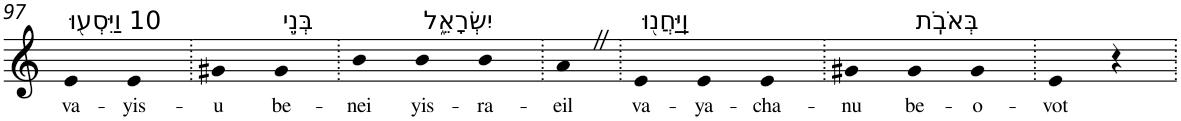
**kern	**text
*part1	*part1
*staff1	*staff1
*I"Piano	*
*I'Pno	*
!!LO:PB:g=z
*clefG2	*
*k[]	*
=97	=97
!LO:TX:a:t=10 וַיִּסְע֖וּ	!
!	!LO:LY:b
4e	va-
!	!LO:LY:b
4e	-yis-
=98.	=98.
!	!LO:LY:b
4g#X	-u
!LO:TX:a:t=בְּנֵ֣י	!
!	!LO:LY:b
4g#	be-
=99.	=99.
!	!LO:LY:b
4b	-nei
!LO:TX:a:t=יִשְׂרָאֵ֑ל	!
!	!LO:LY:b
4b	yis-
!	!LO:LY:b
4b	-ra-
=100.	=100.
!	!LO:LY:b
4aZ	-eil
=101.	=101.
!LO:TX:a:t=וַֽיַּחֲנ֖וּ	!
!	!LO:LY:b
4e	va-
!	!LO:LY:b
4e	-ya-
!	!LO:LY:b
4e	-cha-
=102.	=102.
!	!LO:LY:b
4g#X	-nu
!LO:TX:a:t=בְּאֹבֹֽת	!
!	!LO:LY:b
4g#	be-
!	!LO:LY:b
4g#	-o-
=103.	=103.
!	!LO:LY:b
4e	-vot
4r	.
=.	=.
*-	*-
